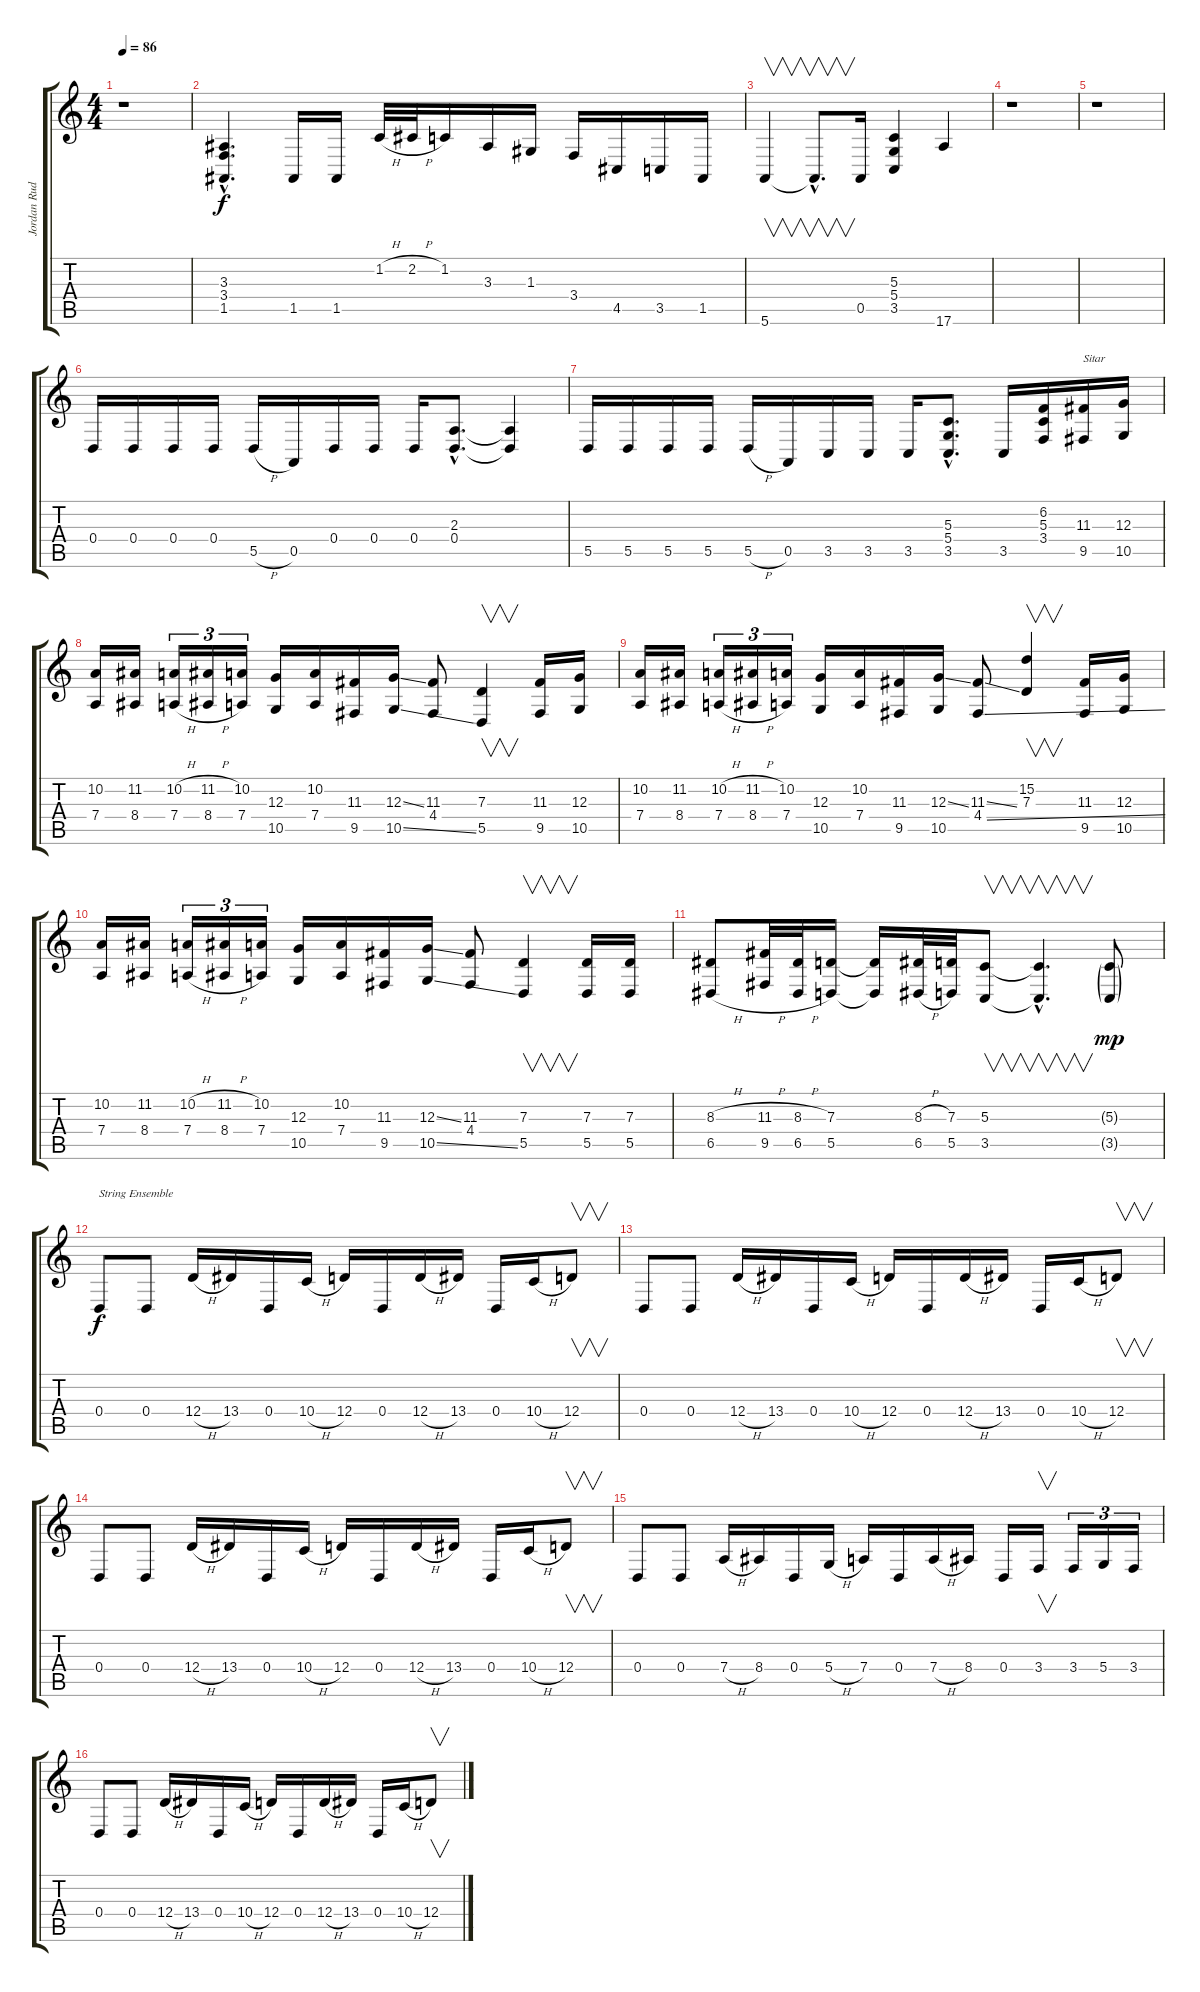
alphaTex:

\track ("Jordan Rudess - Keyboard" "Jordan Rud") {instrument stringensemble1}
\staff {score tabs}
\tuning (E4 B3 G3 D3 A2 E2) {hide}
\ts (4 4)
\tempo 86
\clef g2
\ks c
r.1{dy f} |
(3.3{hac} 3.4{hac} 1.5{hac}).4{d} 1.5.16 1.5.16 1.2{h}.32 2.2{h}.32 1.2.16 3.3.16 1.3.16 3.4.16 4.5.16 3.5.16 1.5.16 |
5.6.4{v} 5.6{hac t}.8{v d} 0.5.16 (5.3 5.4 3.5).4 17.6.4 |
r.1 |
r.1 |
0.4.16 0.4.16 0.4.16 0.4.16 5.5{h}.16 0.5.16 0.4.16 0.4.16 0.4.16 (2.3{hac} 0.4{hac}).8{d} (2.3{t} 0.4{t}).4 |
5.5.16 5.5.16 5.5.16 5.5.16 5.5{h}.16 0.5.16 3.5.16 3.5.16 3.5.16 (5.3{hac} 5.4{hac} 3.5{hac}).8{d} 3.5.16 (6.2 5.3 3.4).16 (11.3 9.5).16{txt "Sitar" instrument sitar} (12.3 10.5).16 |
(10.2 7.4).16 (11.2 8.4).16 (10.2{h} 7.4{h}).16{tu (3 2)} (11.2{h} 8.4{h}).16{tu (3 2)} (10.2 7.4).16{tu (3 2)} (12.3 10.5).16 (10.2 7.4).16 (11.3 9.5).16 (12.3{ss} 10.5{ss}).16 (11.3 4.4).8 (7.3 5.5).4{v} (11.3 9.5).16 (12.3 10.5).16 |
(10.2 7.4).16 (11.2 8.4).16 (10.2{h} 7.4{h}).16{tu (3 2)} (11.2{h} 8.4{h}).16{tu (3 2)} (10.2 7.4).16{tu (3 2)} (12.3 10.5).16 (10.2 7.4).16 (11.3 9.5).16 (12.3{ss} 10.5).16 (11.3{ss} 4.4{ss}).8 (15.2 7.3).4{v} (11.3 9.5).16 (12.3 10.5).16 |
(10.2 7.4).16 (11.2 8.4).16 (10.2{h} 7.4{h}).16{tu (3 2)} (11.2{h} 8.4{h}).16{tu (3 2)} (10.2 7.4).16{tu (3 2)} (12.3 10.5).16 (10.2 7.4).16 (11.3 9.5).16 (12.3{ss} 10.5{ss}).16 (11.3 4.4).8 (7.3 5.5).4{v} (7.3 5.5).16 (7.3 5.5).16 |
(8.3{h} 6.5{h}).8 (11.3{h} 9.5{h}).32 (8.3{h} 6.5{h}).32 (7.3 5.5).16 (7.3{t} 5.5{t}).16 (8.3{h} 6.5{h}).32 (7.3 5.5).32 (5.3 3.5).8{v} (5.3{hac t} 3.5{hac t}).4{v d} (5.3{g} 3.5{g}).8{dy mp} |
0.4.8{txt "String Ensemble" dy f instrument stringensemble1} 0.4.8 12.4{h}.16 13.4.16 0.4.16 10.4{h}.16 12.4.16 0.4.16 12.4{h}.16 13.4.16 0.4.16 10.4{h}.16 12.4.8{v} |
0.4.8 0.4.8 12.4{h}.16 13.4.16 0.4.16 10.4{h}.16 12.4.16 0.4.16 12.4{h}.16 13.4.16 0.4.16 10.4{h}.16 12.4.8{v} |
0.4.8 0.4.8 12.4{h}.16 13.4.16 0.4.16 10.4{h}.16 12.4.16 0.4.16 12.4{h}.16 13.4.16 0.4.16 10.4{h}.16 12.4.8{v} |
0.4.8 0.4.8 7.4{h}.16 8.4.16 0.4.16 5.4{h}.16 7.4.16 0.4.16 7.4{h}.16 8.4.16 0.4.16 3.4.16{v} 3.4.16{tu (3 2)} 5.4.16{tu (3 2)} 3.4.16{tu (3 2)} |
0.4.8 0.4.8 12.4{h}.16 13.4.16 0.4.16 10.4{h}.16 12.4.16 0.4.16 12.4{h}.16 13.4.16 0.4.16 10.4{h}.16 12.4.8{v}
